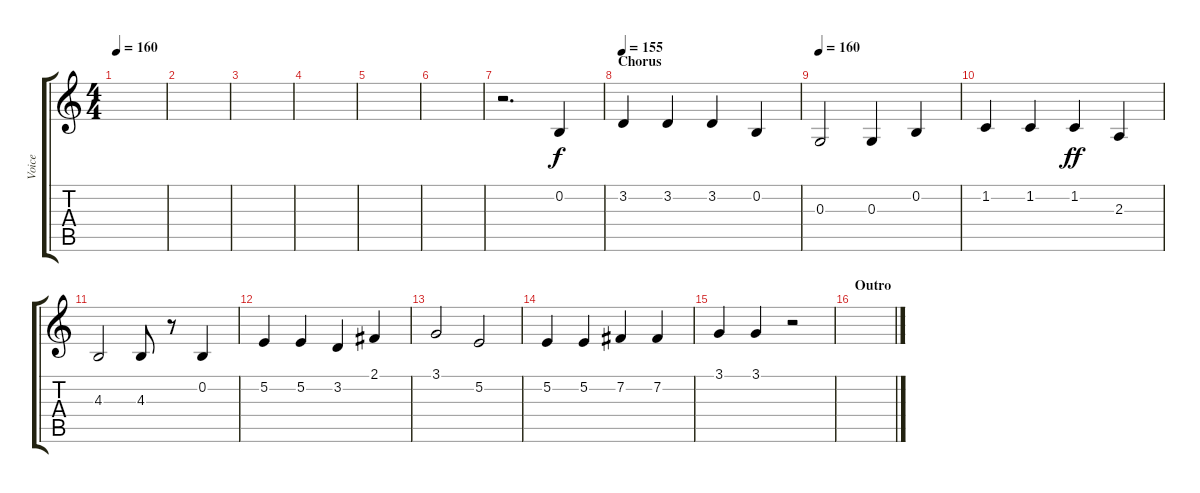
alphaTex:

\track ("Voice" "Voice") {instrument tenorsax}
\staff {score tabs}
\tuning (E4 B3 G3 D3 A2 E2) {hide}
\ts (4 4)
\tempo 160
\clef g2
\ks c
|
|
|
|
|
|
r.2{d} 0.2.4 |
\section ("" "Chorus")
\tempo 155
3.2.4 3.2.4 3.2.4 0.2.4 |
\tempo 160
0.3.2 0.3.4 0.2.4 |
1.2.4{dy f} 1.2.4 1.2.4{dy ff} 2.3.4 |
4.3.2 4.3.8 r.8 0.2.4 |
5.2.4 5.2.4 3.2.4 2.1.4 |
3.1.2 5.2.2 |
5.2.4 5.2.4 7.2.4 7.2.4 |
3.1.4 3.1.4 r.2 |
\section ("" "Outro")
